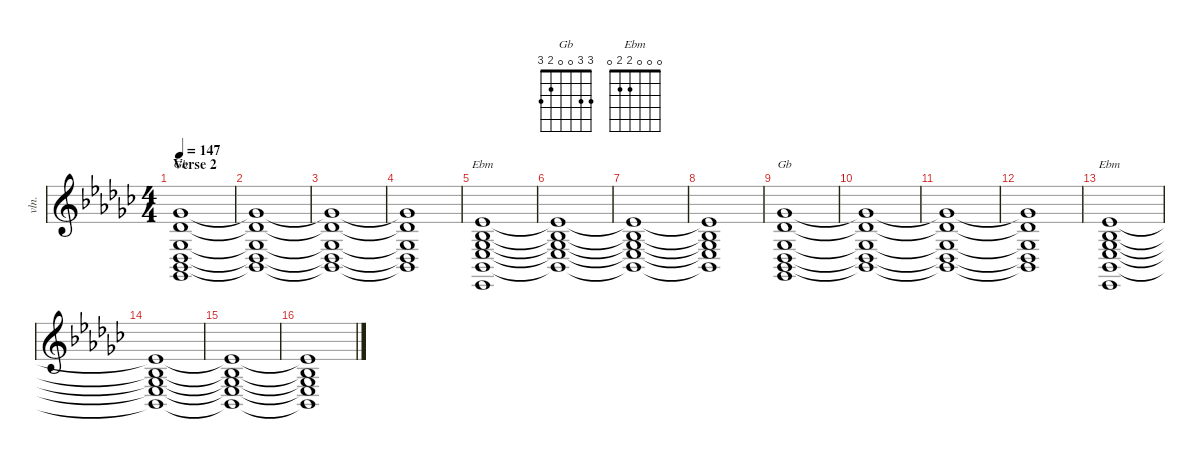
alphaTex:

\defaultSystemsLayout 8
\hideDynamics
\bracketExtendMode nobrackets
\otherSystemsTrackNameOrientation horizontal
\track ("Keyboards 2" "vln.") {defaultSystemsLayout 8 instrument stringensemble1}
\staff {score}
\tuning (Eb4 Bb3 Gb3 Db3 Ab2 Eb2)
\chord ("Gb" 3 3 0 0 2 3) {showfingering false}
\chord ("Ebm" 0 0 0 2 2 0) {showfingering false}
\ts (4 4)
\section ("" "Verse 2")
\tempo 147
\clef g2
\ks ebminor
(3.1{acc b} 3.2{acc b} 0.3{acc b} 0.4{acc b} 2.5{acc b} 3.6{acc b}).1{ch "Gb" dy f beam Up} |
(3.1{t acc b} 3.2{t acc b} 0.3{t acc b} 0.4{t acc b} 2.5{t acc b}).1{beam Up} |
(3.1{t acc b} 3.2{t acc b} 0.3{t acc b} 0.4{t acc b} 2.5{t acc b}).1{beam Up} |
(3.1{t acc b} 3.2{t acc b} 0.3{t acc b} 0.4{t acc b} 2.5{t acc b}).1{beam Up} |
(0.1{acc b} 0.2{acc b} 0.3{acc b} 2.4{acc b} 2.5{acc b} 0.6{acc b}).1{ch "Ebm" beam Up} |
(0.1{t acc b} 0.2{t acc b} 0.3{t acc b} 2.4{t acc b} 2.5{t acc b}).1{beam Up} |
(0.1{t acc b} 0.2{t acc b} 0.3{t acc b} 2.4{t acc b} 2.5{t acc b}).1{beam Up} |
(0.1{t acc b} 0.2{t acc b} 0.3{t acc b} 2.4{t acc b} 2.5{t acc b}).1{beam Up} |
(3.1{acc b} 3.2{acc b} 0.3{acc b} 0.4{acc b} 2.5{acc b} 3.6{acc b}).1{ch "Gb" beam Up} |
(3.1{t acc b} 3.2{t acc b} 0.3{t acc b} 0.4{t acc b} 2.5{t acc b}).1{beam Up} |
(3.1{t acc b} 3.2{t acc b} 0.3{t acc b} 0.4{t acc b} 2.5{t acc b}).1{beam Up} |
(3.1{t acc b} 3.2{t acc b} 0.3{t acc b} 0.4{t acc b} 2.5{t acc b}).1{beam Up} |
(0.1{acc b} 0.2{acc b} 0.3{acc b} 2.4{acc b} 2.5{acc b} 0.6{acc b}).1{ch "Ebm" beam Up} |
(0.1{t acc b} 0.2{t acc b} 0.3{t acc b} 2.4{t acc b} 2.5{t acc b}).1{beam Up} |
(0.1{t acc b} 0.2{t acc b} 0.3{t acc b} 2.4{t acc b} 2.5{t acc b}).1{beam Up} |
(0.1{t acc b} 0.2{t acc b} 0.3{t acc b} 2.4{t acc b} 2.5{t acc b}).1{beam Up}
